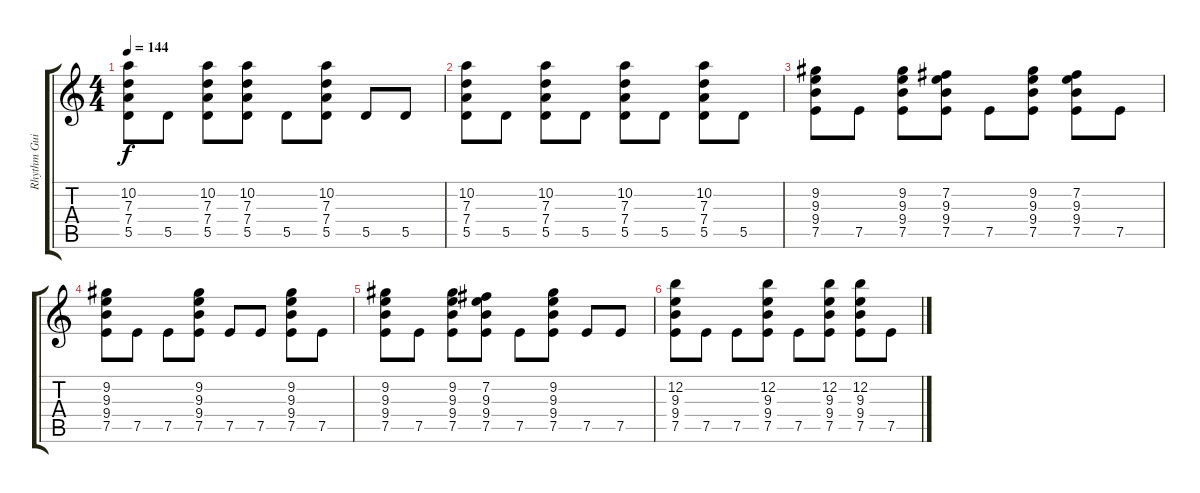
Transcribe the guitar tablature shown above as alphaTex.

\track ("Rhythm Guitar Right" "Rhythm Gui") {instrument distortionguitar}
\staff {score tabs}
\tuning (E4 B3 G3 D3 A2 E2) {hide}
\ts (4 4)
\tempo 144
\clef g2
\ks c
(10.2 7.3 7.4 5.5).8{dy f} 5.5.8 (10.2 7.3 7.4 5.5).8 (10.2 7.3 7.4 5.5).8 5.5.8 (10.2 7.3 7.4 5.5).8 5.5.8 5.5.8 |
(10.2 7.3 7.4 5.5).8 5.5.8 (10.2 7.3 7.4 5.5).8 5.5.8 (10.2 7.3 7.4 5.5).8 5.5.8 (10.2 7.3 7.4 5.5).8 5.5.8 |
(9.2 9.3 9.4 7.5).8{volume 0} 7.5.8 (9.2 9.3 9.4 7.5).8 (7.2 9.3 9.4 7.5).8 7.5.8 (9.2 9.3 9.4 7.5).8 (7.2 9.3 9.4 7.5).8 7.5.8 |
(9.2 9.3 9.4 7.5).8 7.5.8 7.5.8 (9.2 9.3 9.4 7.5).8 7.5.8 7.5.8 (9.2 9.3 9.4 7.5).8 7.5.8 |
(9.2 9.3 9.4 7.5).8 7.5.8 (9.2 9.3 9.4 7.5).8 (7.2 9.3 9.4 7.5).8 7.5.8 (9.2 9.3 9.4 7.5).8 7.5.8 7.5.8 |
(12.2 9.3 9.4 7.5).8 7.5.8 7.5.8 (12.2 9.3 9.4 7.5).8 7.5.8 (12.2 9.3 9.4 7.5).8 (12.2 9.3 9.4 7.5).8 7.5.8
